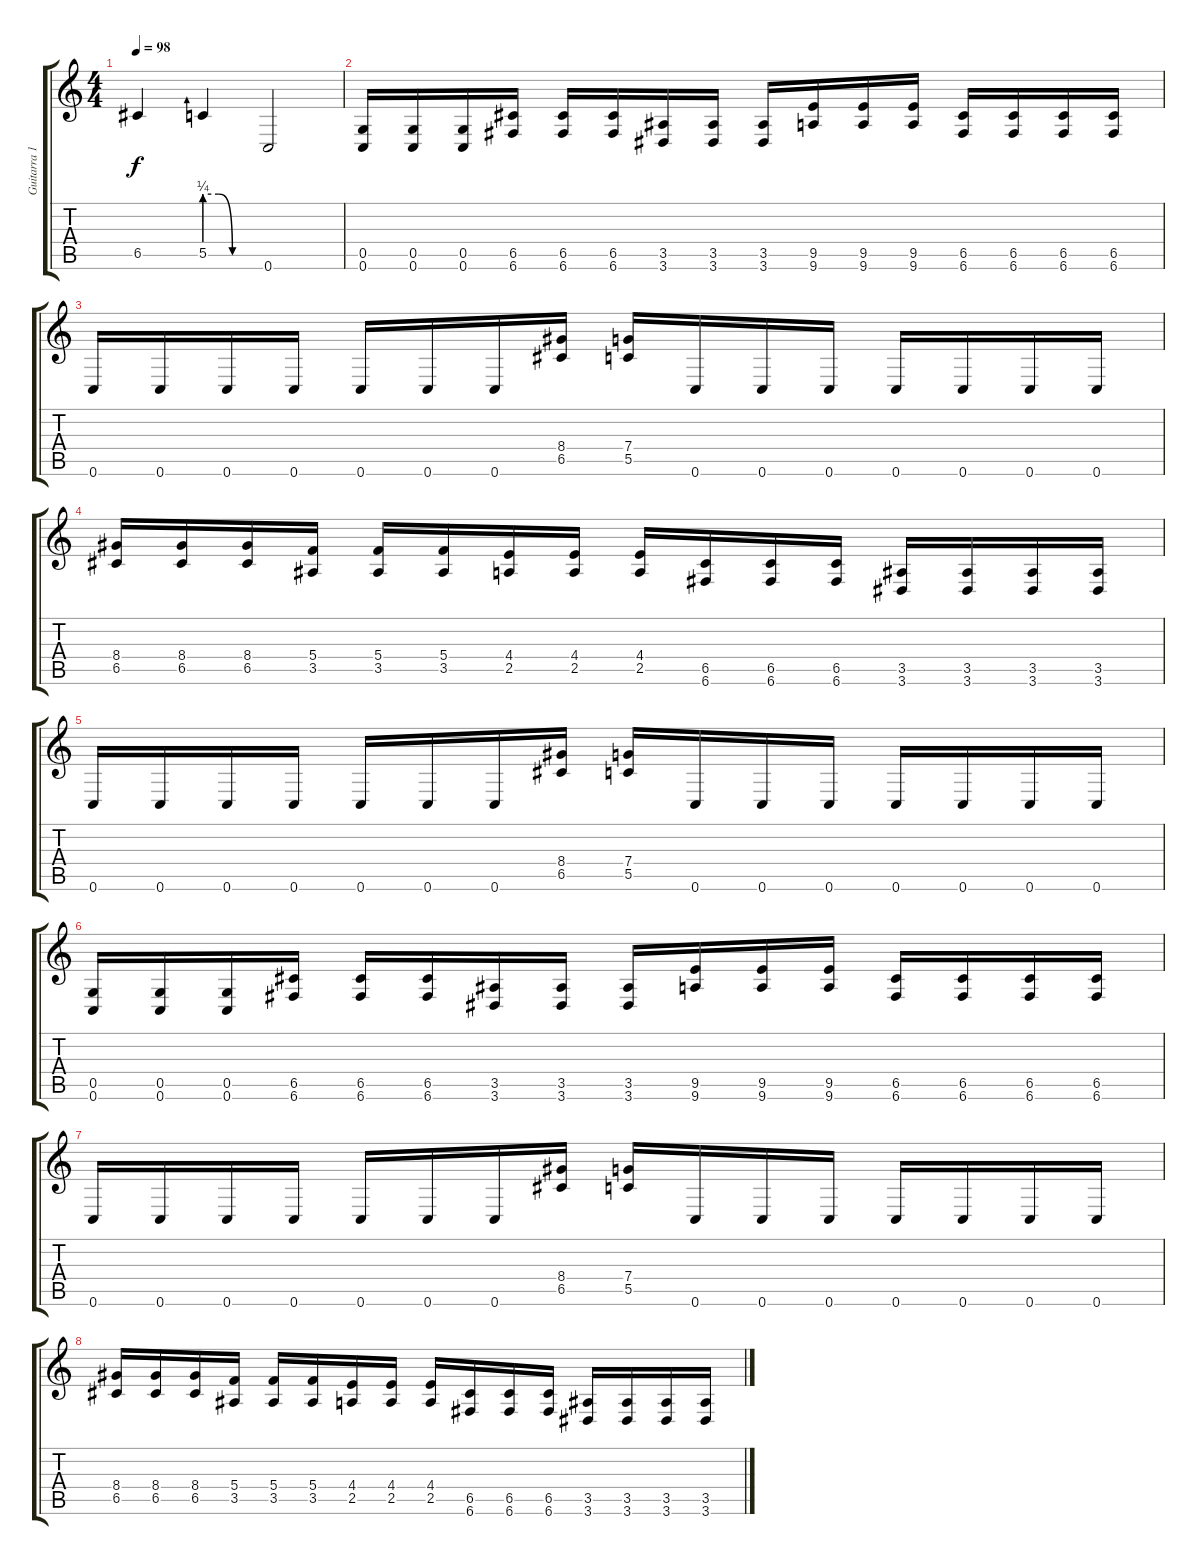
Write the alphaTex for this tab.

\track ("Guitarra 1" "Guitarra 1") {instrument distortionguitar}
\staff {score tabs}
\tuning (D4 A3 F3 C3 G2 C2) {hide}
\ts (4 4)
\tempo 98
\clef g2
\ks c
6.5.4{dy f} 5.5{be (custom 0 1 15 1 30 0 60 0)}.4 0.6.2 |
(0.5 0.6).16 (0.5 0.6).16 (0.5 0.6).16 (6.5 6.6).16 (6.5 6.6).16 (6.5 6.6).16 (3.5 3.6).16 (3.5 3.6).16 (3.5 3.6).16 (9.5 9.6).16 (9.5 9.6).16 (9.5 9.6).16 (6.5 6.6).16 (6.5 6.6).16 (6.5 6.6).16 (6.5 6.6).16 |
0.6.16 0.6.16 0.6.16 0.6.16 0.6.16 0.6.16 0.6.16 (8.4 6.5).16 (7.4 5.5).16 0.6.16 0.6.16 0.6.16 0.6.16 0.6.16 0.6.16 0.6.16 |
(8.4 6.5).16 (8.4 6.5).16 (8.4 6.5).16 (5.4 3.5).16 (5.4 3.5).16 (5.4 3.5).16 (4.4 2.5).16 (4.4 2.5).16 (4.4 2.5).16 (6.5 6.6).16 (6.5 6.6).16 (6.5 6.6).16 (3.5 3.6).16 (3.5 3.6).16 (3.5 3.6).16 (3.5 3.6).16 |
0.6.16 0.6.16 0.6.16 0.6.16 0.6.16 0.6.16 0.6.16 (8.4 6.5).16 (7.4 5.5).16 0.6.16 0.6.16 0.6.16 0.6.16 0.6.16 0.6.16 0.6.16 |
(0.5 0.6).16 (0.5 0.6).16 (0.5 0.6).16 (6.5 6.6).16 (6.5 6.6).16 (6.5 6.6).16 (3.5 3.6).16 (3.5 3.6).16 (3.5 3.6).16 (9.5 9.6).16 (9.5 9.6).16 (9.5 9.6).16 (6.5 6.6).16 (6.5 6.6).16 (6.5 6.6).16 (6.5 6.6).16 |
0.6.16 0.6.16 0.6.16 0.6.16 0.6.16 0.6.16 0.6.16 (8.4 6.5).16 (7.4 5.5).16 0.6.16 0.6.16 0.6.16 0.6.16 0.6.16 0.6.16 0.6.16 |
(8.4 6.5).16 (8.4 6.5).16 (8.4 6.5).16 (5.4 3.5).16 (5.4 3.5).16 (5.4 3.5).16 (4.4 2.5).16 (4.4 2.5).16 (4.4 2.5).16 (6.5 6.6).16 (6.5 6.6).16 (6.5 6.6).16 (3.5 3.6).16 (3.5 3.6).16 (3.5 3.6).16 (3.5 3.6).16
